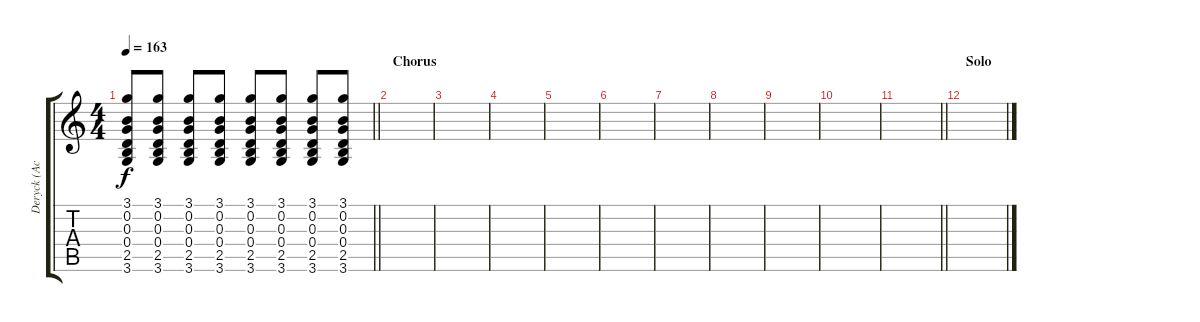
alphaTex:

\track ("Deryck (Acoustic Gtr)" "Deryck (Ac") {instrument acousticguitarsteel}
\staff {score tabs}
\tuning (E4 B3 G3 D3 A2 E2) {hide}
\ts (4 4)
\tempo 163
\clef g2
\barLineRight lightlight
\ks c
(3.1 0.2 0.3 0.4 2.5 3.6).8{dy f} (3.1 0.2 0.3 0.4 2.5 3.6).8 (3.1 0.2 0.3 0.4 2.5 3.6).8 (3.1 0.2 0.3 0.4 2.5 3.6).8 (3.1 0.2 0.3 0.4 2.5 3.6).8 (3.1 0.2 0.3 0.4 2.5 3.6).8 (3.1 0.2 0.3 0.4 2.5 3.6).8 (3.1 0.2 0.3 0.4 2.5 3.6).8 |
\section ("" "Chorus")
|
|
|
|
|
|
|
|
|
\barLineRight lightlight
|
\section ("" "Solo")
